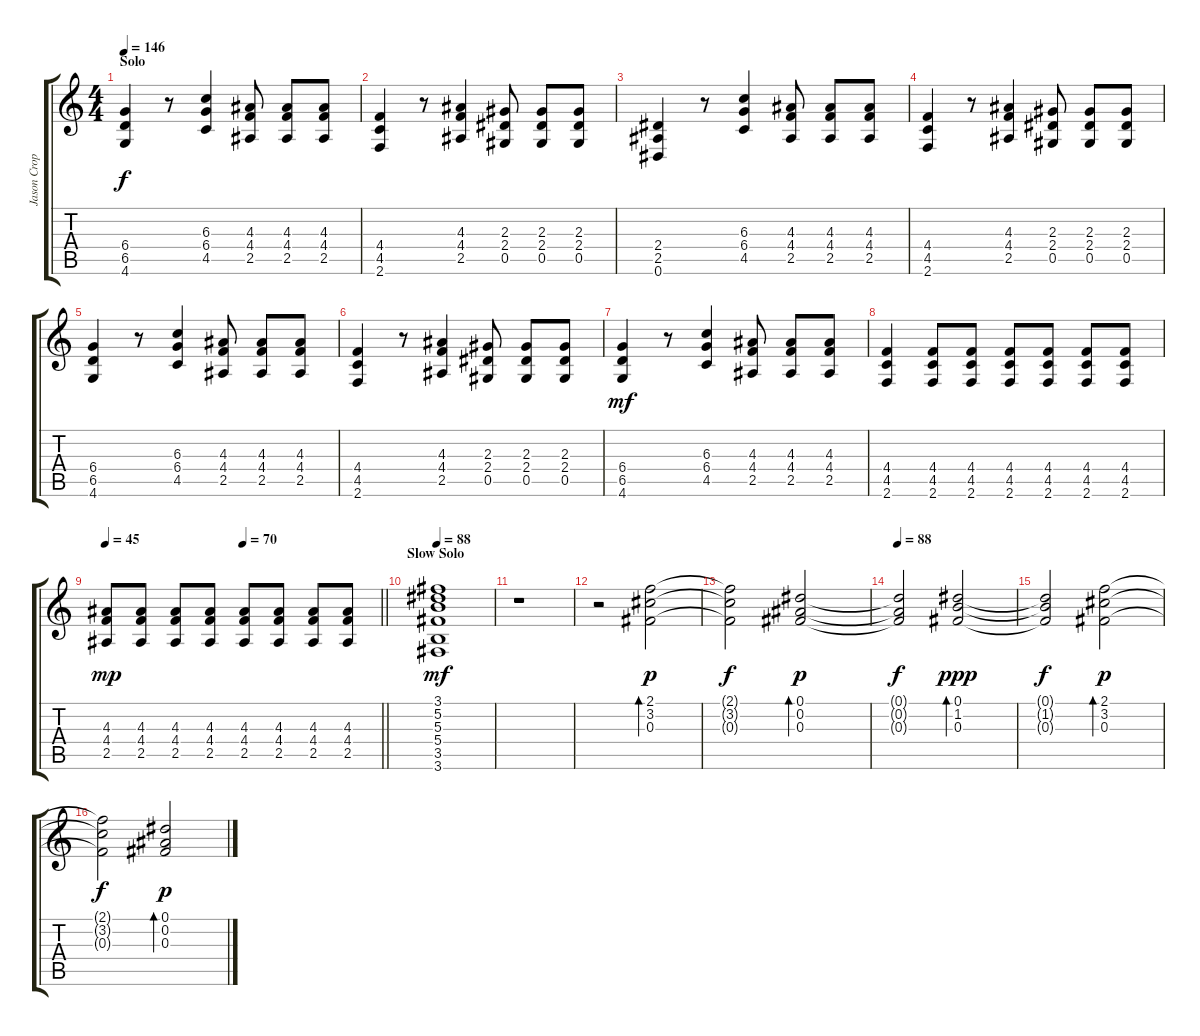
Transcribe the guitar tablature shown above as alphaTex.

\track ("Jason Cropper" "Jason Crop") {instrument electricguitarclean}
\staff {score tabs}
\tuning (Eb4 Bb3 Gb3 Db3 Ab2 Eb2) {hide}
\ts (4 4)
\section ("" "Solo")
\tempo 146
\clef g2
\ks c
(6.4 6.5 4.6).4{dy f volume 13 balance 8 instrument distortionguitar} r.8 (6.3 6.4 4.5).4 (4.3 4.4 2.5).8 (4.3 4.4 2.5).8 (4.3 4.4 2.5).8 |
(4.4 4.5 2.6).4 r.8 (4.3 4.4 2.5).4 (2.3 2.4 0.5).8 (2.3 2.4 0.5).8 (2.3 2.4 0.5).8 |
(2.4 2.5 0.6).4 r.8 (6.3 6.4 4.5).4 (4.3 4.4 2.5).8 (4.3 4.4 2.5).8 (4.3 4.4 2.5).8 |
(4.4 4.5 2.6).4 r.8 (4.3 4.4 2.5).4 (2.3 2.4 0.5).8 (2.3 2.4 0.5).8 (2.3 2.4 0.5).8 |
(6.4 6.5 4.6).4{volume 13 balance 8 instrument distortionguitar} r.8 (6.3 6.4 4.5).4 (4.3 4.4 2.5).8 (4.3 4.4 2.5).8 (4.3 4.4 2.5).8 |
(4.4 4.5 2.6).4 r.8 (4.3 4.4 2.5).4 (2.3 2.4 0.5).8 (2.3 2.4 0.5).8 (2.3 2.4 0.5).8 |
(6.4 6.5 4.6).4{dy mf} r.8 (6.3 6.4 4.5).4 (4.3 4.4 2.5).8 (4.3 4.4 2.5).8 (4.3 4.4 2.5).8 |
(4.4 4.5 2.6).4 (4.4 4.5 2.6).8 (4.4 4.5 2.6).8 (4.4 4.5 2.6).8 (4.4 4.5 2.6).8 (4.4 4.5 2.6).8 (4.4 4.5 2.6).8 |
\tempo 45
\tempo (70 0.5)
\barLineRight lightlight
(4.3 4.4 2.5).8{dy mp} (4.3 4.4 2.5).8 (4.3 4.4 2.5).8 (4.3 4.4 2.5).8 (4.3 4.4 2.5).8 (4.3 4.4 2.5).8 (4.3 4.4 2.5).8 (4.3 4.4 2.5).8 |
\section ("" "Slow Solo")
\tempo 88
(3.1 5.2 5.3 5.4 3.5 3.6).1{dy mf volume 11 balance 8 instrument overdrivenguitar} |
r.1 |
r.2{balance 0} (2.1 3.2 0.3).2{bd 120 dy p} |
(2.1{t} 3.2{t} 0.3{t}).2{dy f} (0.1 0.2 0.3).2{bd 240 dy p} |
\tempo 88
(0.1{t} 0.2{t} 0.3{t}).2{dy f} (0.1 1.2 0.3).2{bd 120 dy ppp} |
(0.1{t} 1.2{t} 0.3{t}).2{dy f} (2.1 3.2 0.3).2{bd 120 dy p} |
(2.1{t} 3.2{t} 0.3{t}).2{dy f} (0.1 0.2 0.3).2{bd 240 dy p}
